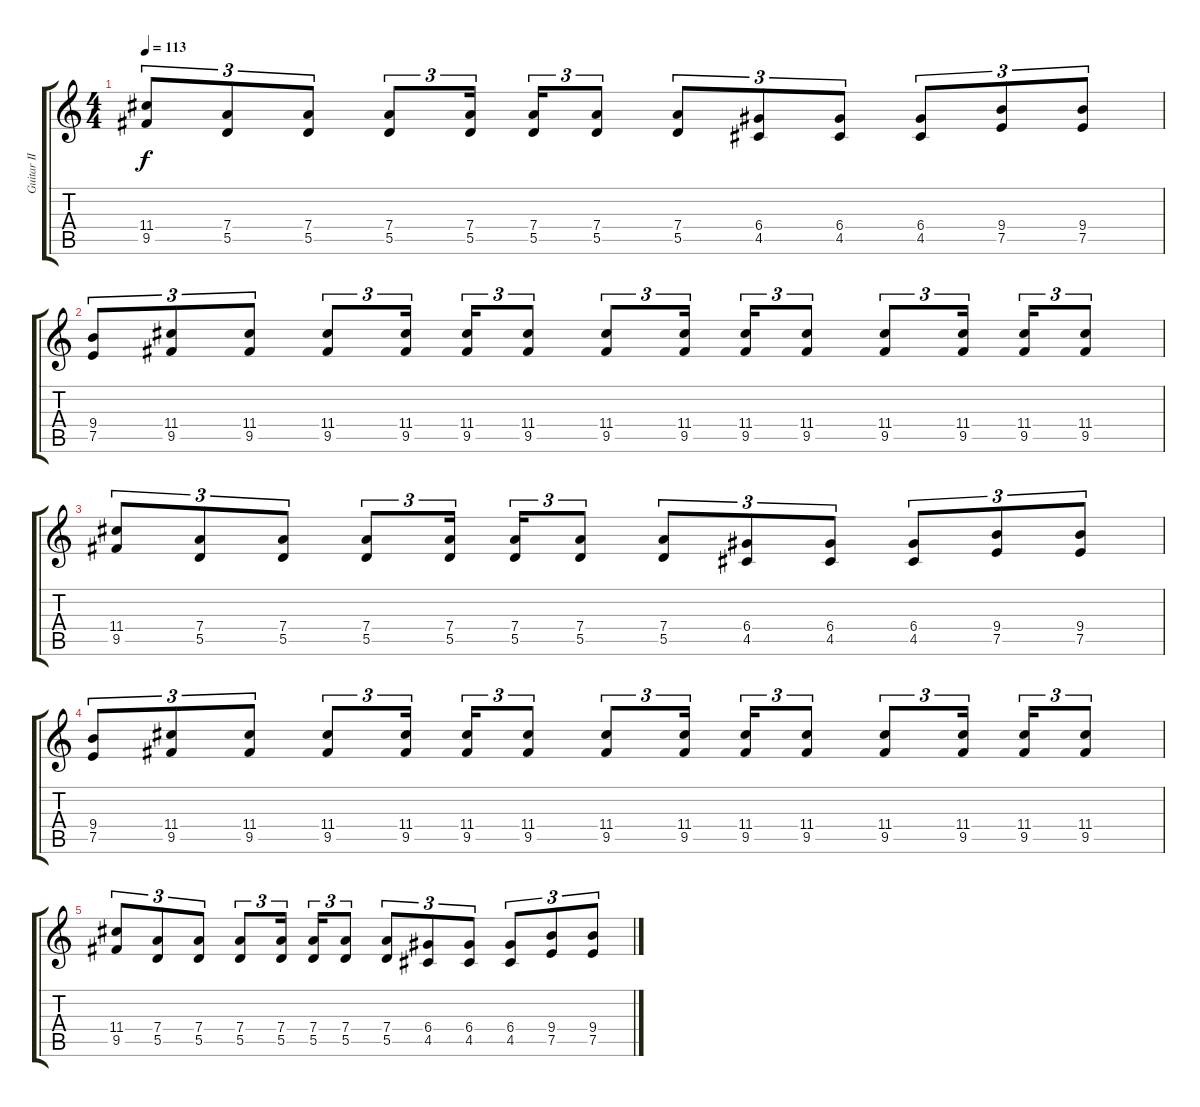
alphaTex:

\track ("Guitar II" "Guitar II") {instrument distortionguitar}
\staff {score tabs}
\tuning (E4 B3 G3 D3 A2 E2) {hide}
\ts (4 4)
\tempo 113
\clef g2
\ks c
(11.4 9.5).8{tu (3 2) dy f} (7.4 5.5).8{tu (3 2)} (7.4 5.5).8{tu (3 2)} (7.4 5.5).8{tu (3 2)} (7.4 5.5).16{tu (3 2)} (7.4 5.5).16{tu (3 2)} (7.4 5.5).8{tu (3 2)} (7.4 5.5).8{tu (3 2)} (6.4 4.5).8{tu (3 2)} (6.4 4.5).8{tu (3 2)} (6.4 4.5).8{tu (3 2)} (9.4 7.5).8{tu (3 2)} (9.4 7.5).8{tu (3 2)} |
(9.4 7.5).8{tu (3 2) volume 4} (11.4 9.5).8{tu (3 2)} (11.4 9.5).8{tu (3 2)} (11.4 9.5).8{tu (3 2)} (11.4 9.5).16{tu (3 2)} (11.4 9.5).16{tu (3 2)} (11.4 9.5).8{tu (3 2)} (11.4 9.5).8{tu (3 2)} (11.4 9.5).16{tu (3 2)} (11.4 9.5).16{tu (3 2)} (11.4 9.5).8{tu (3 2)} (11.4 9.5).8{tu (3 2)} (11.4 9.5).16{tu (3 2)} (11.4 9.5).16{tu (3 2)} (11.4 9.5).8{tu (3 2)} |
(11.4 9.5).8{tu (3 2)} (7.4 5.5).8{tu (3 2)} (7.4 5.5).8{tu (3 2)} (7.4 5.5).8{tu (3 2)} (7.4 5.5).16{tu (3 2)} (7.4 5.5).16{tu (3 2)} (7.4 5.5).8{tu (3 2)} (7.4 5.5).8{tu (3 2)} (6.4 4.5).8{tu (3 2)} (6.4 4.5).8{tu (3 2)} (6.4 4.5).8{tu (3 2)} (9.4 7.5).8{tu (3 2)} (9.4 7.5).8{tu (3 2)} |
(9.4 7.5).8{tu (3 2) volume 0} (11.4 9.5).8{tu (3 2)} (11.4 9.5).8{tu (3 2)} (11.4 9.5).8{tu (3 2)} (11.4 9.5).16{tu (3 2)} (11.4 9.5).16{tu (3 2)} (11.4 9.5).8{tu (3 2)} (11.4 9.5).8{tu (3 2)} (11.4 9.5).16{tu (3 2)} (11.4 9.5).16{tu (3 2)} (11.4 9.5).8{tu (3 2)} (11.4 9.5).8{tu (3 2)} (11.4 9.5).16{tu (3 2)} (11.4 9.5).16{tu (3 2)} (11.4 9.5).8{tu (3 2)} |
(11.4 9.5).8{tu (3 2)} (7.4 5.5).8{tu (3 2)} (7.4 5.5).8{tu (3 2)} (7.4 5.5).8{tu (3 2)} (7.4 5.5).16{tu (3 2)} (7.4 5.5).16{tu (3 2)} (7.4 5.5).8{tu (3 2)} (7.4 5.5).8{tu (3 2)} (6.4 4.5).8{tu (3 2)} (6.4 4.5).8{tu (3 2)} (6.4 4.5).8{tu (3 2)} (9.4 7.5).8{tu (3 2)} (9.4 7.5).8{tu (3 2)}
